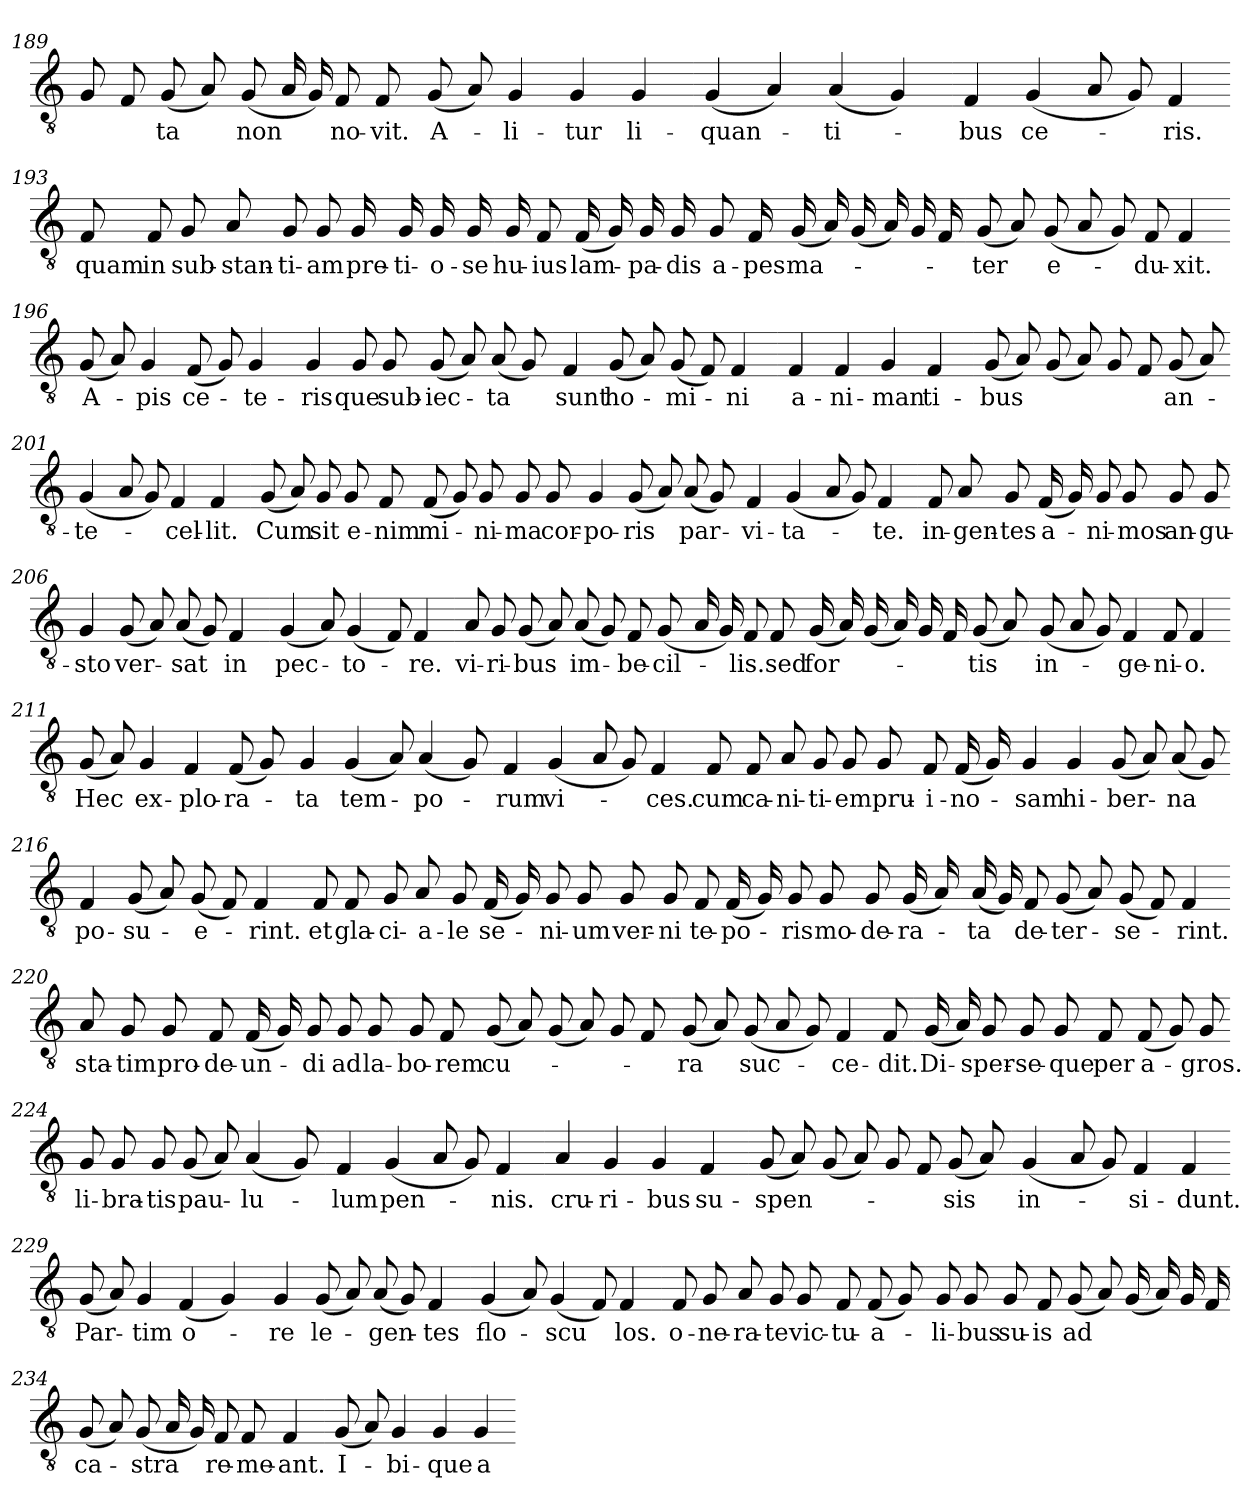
**kern	**text
*part1	*part1
*staff1	*staff1
*clefGv2	*
*k[]	*
=189	=189
8G	.
8F	.
(8G	-ta
8A)	.
(8G	non
16A	.
16G)	.
8F	no-
8F	-vit.
=190-	=190-
(8G	A-
8A)	.
4G	-li-
4G	-tur
4G	li-
=191-	=191-
(4G	-quan-
4A)	.
(4A	-ti-
4G)	.
=192-	=192-
4F	-bus
(4G	ce-
8A	.
8G)	.
4F	-ris.
=193-	=193-
8F	quam
8F	in
8G	sub-
8A	-stan-
8G	-ti-
8G	-am
16G	pre-
16G	-ti-
16G	-o-
16G	-se
=194-	=194-
16G	hu-
8F	-ius
(16F	lam-
16G)	.
16G	-pa-
16G	-dis
8G	a-
16F	-pes
(16G	ma-
16A)	.
(16G	.
16A)	.
16G	.
16F	.
=195-	=195-
(8G	-ter
8A)	.
(8G	e-
8A	.
8G)	.
8F	-du-
4F	-xit.
=196-	=196-
(8G	A-
8A)	.
4G	-pis
(8F	ce-
8G)	.
4G	-te-
=197-	=197-
4G	-ris
8G	que
8G	sub-
(8G	-iec-
8A)	.
(8A	-ta
8G)	.
=198-	=198-
4F	sunt
(8G	ho-
8A)	.
(8G	-mi-
8F)	.
4F	-ni
=199-	=199-
4F	a-
4F	-ni-
4G	man
4F	-ti-
=200-	=200-
(8G	-bus
8A)	.
(8G	.
8A)	.
8G	.
8F	.
(8G	an-
8A)	.
=201-	=201-
(4G	-te-
8A	.
8G)	.
4F	-cel-
4F	-lit.
=202-	=202-
(8G	Cum
8A)	.
8G	sit
8G	e-
8F	-nim
(8F	mi-
8G)	.
8G	-ni-
=203-	=203-
8G	-ma
8G	cor-
4G	-po-
(8G	-ris
8A)	.
(8A	par-
8G)	.
=204-	=204-
4F	-vi-
(4G	-ta-
8A	.
8G)	.
4F	-te.
=205-	=205-
8F	in-
8A	-gen-
8G	-tes
(16F	a-
16G)	.
8G	-ni-
8G	-mos
8G	an-
8G	-gu-
=206-	=206-
4G	-sto
(8G	ver-
8A)	.
(8A	-sat
8G)	.
4F	in
=207-	=207-
(4G	pec-
8A)	.
(4G	-to-
8F)	.
4F	-re.
=208-	=208-
8A	vi-
8G	-ri-
(8G	-bus
8A)	.
(8A	im-
8G)	.
8F	-be-
(8G	-cil-
=209-	=209-
16A	.
16G)	.
8F	-lis.
8F	sed
(16G	for-
16A)	.
(16G	.
16A)	.
16G	.
16F	.
(8G	-tis
8A)	.
=210-	=210-
(8G	in-
8A	.
8G)	.
4F	-ge-
8F	-ni-
4F	-o.
=211-	=211-
(8G	Hec
8A)	.
4G	ex-
4F	-plo-
(8F	-ra-
8G)	.
=212-	=212-
4G	-ta
(4G	tem-
8A)	.
(4A	-po-
8G)	.
=213-	=213-
4F	-rum
(4G	vi-
8A	.
8G)	.
4F	-ces.
=214-	=214-
8F	cum
8F	ca-
8A	-ni-
8G	-ti-
8G	-em
8G	pru-
8F	-i-
(16F	-no-
16G)	.
=215-	=215-
4G	-sam
4G	hi-
(8G	-ber-
8A)	.
(8A	-na
8G)	.
=216-	=216-
4F	po-
(8G	-su-
8A)	.
(8G	-e-
8F)	.
4F	-rint.
=217-	=217-
8F	et
8F	gla-
8G	-ci-
8A	-a-
8G	-le
(16F	se-
16G)	.
8G	-ni-
8G	-um
=218-	=218-
8G	ver-
8G	-ni
8F	te-
(16F	-po-
16G)	.
8G	-ris
8G	mo-
8G	-de-
(16G	-ra-
16A)	.
=219-	=219-
(16A	-ta
16G)	.
8F	de-
(8G	-ter-
8A)	.
(8G	-se-
8F)	.
4F	-rint.
=220-	=220-
8A	sta-
8G	-tim
8G	pro-
8F	-de-
(16F	-un-
16G)	.
8G	-di
8G	ad
8G	la-
=221-	=221-
8G	-bo-
8F	-rem
(8G	cu-
8A)	.
(8G	.
8A)	.
8G	.
8F	.
=222-	=222-
(8G	-ra
8A)	.
(8G	suc-
8A	.
8G)	.
4F	-ce-
8F	-dit.
=223-	=223-
(16G	Di-
16A)	.
8G	-sper-
8G	-se-
8G	-que
8F	per
(8F	a-
8G)	.
8G	-gros.
=224-	=224-
8G	li-
8G	-bra-
8G	-tis
(8G	pau-
8A)	.
(4A	-lu-
8G)	.
=225-	=225-
4F	-lum
(4G	pen-
8A	.
8G)	.
4F	-nis.
=226-	=226-
4A	cru-
4G	-ri-
4G	-bus
4F	su-
=227-	=227-
(8G	-spen-
8A)	.
(8G	.
8A)	.
8G	.
8F	.
(8G	-sis
8A)	.
=228-	=228-
(4G	in-
8A	.
8G)	.
4F	-si-
4F	-dunt.
=229-	=229-
(8G	Par-
8A)	.
4G	-tim
(4F	o-
4G)	.
=230-	=230-
4G	-re
(8G	le-
8A)	.
(8A	-gen-
8G)	.
4F	-tes
=231-	=231-
(4G	flo-
8A)	.
(4G	scu
8F)	.
4F	-los.
=232-	=232-
8F	o-
8G	-ne-
8A	-ra-
8G	-te
8G	vic-
8F	-tu-
(8F	-a-
8G)	.
=233-	=233-
8G	-li-
8G	-bus
8G	su-
8F	-is
(8G	ad
8A)	.
(16G	.
16A)	.
16G	.
16F	.
=234-	=234-
(8G	ca-
8A)	.
(8G	-stra
16A	.
16G)	.
8F	re-
8F	-me-
4F	-ant.
=235-	=235-
(8G	I-
8A)	.
4G	-bi-
4G	-que
4G	a-
=-	=-
*-	*-
